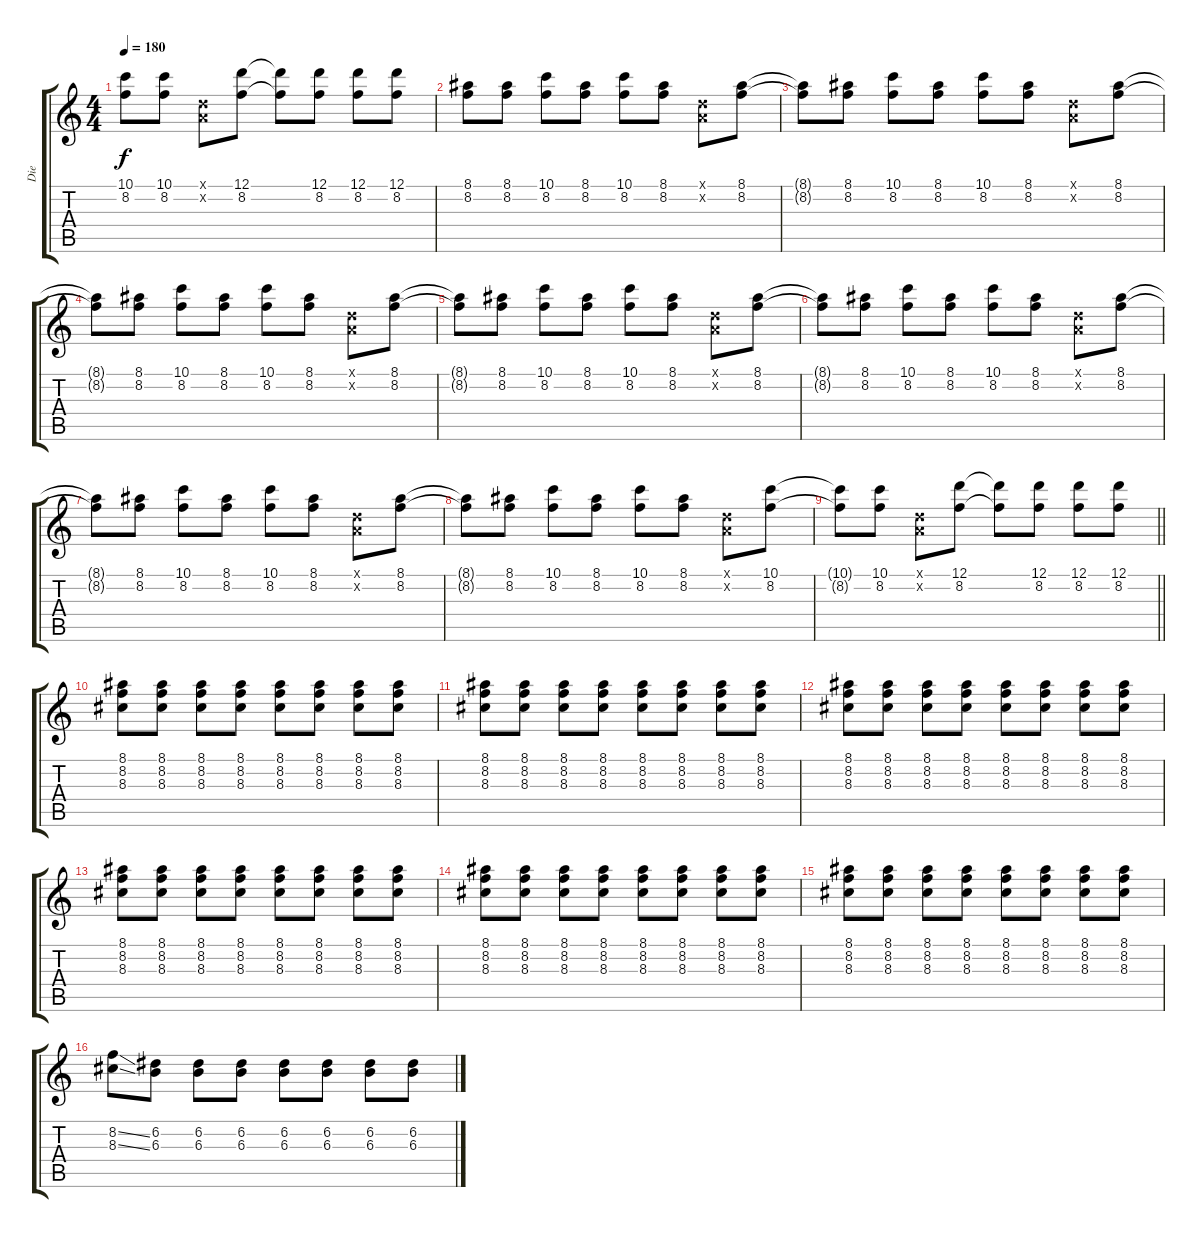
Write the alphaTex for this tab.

\track ("Die" "Die") {instrument distortionguitar}
\staff {score tabs}
\tuning (D4 A3 F3 C3 G2 D2) {hide}
\ts (4 4)
\tempo 180
\clef g2
\ks c
(10.1{t} 8.2{t}).8{dy f} (10.1 8.2).8 (0.1{x} 0.2{x}).8 (12.1 8.2).8 (12.1{t} 8.2{t}).8 (12.1 8.2).8 (12.1 8.2).8 (12.1 8.2).8 |
(8.1 8.2).8 (8.1 8.2).8 (10.1 8.2).8 (8.1 8.2).8 (10.1 8.2).8 (8.1 8.2).8 (0.1{x} 0.2{x}).8 (8.1 8.2).8 |
(8.1{t} 8.2{t}).8 (8.1 8.2).8 (10.1 8.2).8 (8.1 8.2).8 (10.1 8.2).8 (8.1 8.2).8 (0.1{x} 0.2{x}).8 (8.1 8.2).8 |
(8.1{t} 8.2{t}).8 (8.1 8.2).8 (10.1 8.2).8 (8.1 8.2).8 (10.1 8.2).8 (8.1 8.2).8 (0.1{x} 0.2{x}).8 (8.1 8.2).8 |
(8.1{t} 8.2{t}).8 (8.1 8.2).8 (10.1 8.2).8 (8.1 8.2).8 (10.1 8.2).8 (8.1 8.2).8 (0.1{x} 0.2{x}).8 (8.1 8.2).8 |
(8.1{t} 8.2{t}).8 (8.1 8.2).8 (10.1 8.2).8 (8.1 8.2).8 (10.1 8.2).8 (8.1 8.2).8 (0.1{x} 0.2{x}).8 (8.1 8.2).8 |
(8.1{t} 8.2{t}).8 (8.1 8.2).8 (10.1 8.2).8 (8.1 8.2).8 (10.1 8.2).8 (8.1 8.2).8 (0.1{x} 0.2{x}).8 (8.1 8.2).8 |
(8.1{t} 8.2{t}).8 (8.1 8.2).8 (10.1 8.2).8 (8.1 8.2).8 (10.1 8.2).8 (8.1 8.2).8 (0.1{x} 0.2{x}).8 (10.1 8.2).8 |
\barLineRight lightlight
(10.1{t} 8.2{t}).8 (10.1 8.2).8 (0.1{x} 0.2{x}).8 (12.1 8.2).8 (12.1{t} 8.2{t}).8 (12.1 8.2).8 (12.1 8.2).8 (12.1 8.2).8 |
(8.1 8.2 8.3).8 (8.1 8.2 8.3).8 (8.1 8.2 8.3).8 (8.1 8.2 8.3).8 (8.1 8.2 8.3).8 (8.1 8.2 8.3).8 (8.1 8.2 8.3).8 (8.1 8.2 8.3).8 |
(8.1 8.2 8.3).8 (8.1 8.2 8.3).8 (8.1 8.2 8.3).8 (8.1 8.2 8.3).8 (8.1 8.2 8.3).8 (8.1 8.2 8.3).8 (8.1 8.2 8.3).8 (8.1 8.2 8.3).8 |
(8.1 8.2 8.3).8 (8.1 8.2 8.3).8 (8.1 8.2 8.3).8 (8.1 8.2 8.3).8 (8.1 8.2 8.3).8 (8.1 8.2 8.3).8 (8.1 8.2 8.3).8 (8.1 8.2 8.3).8 |
(8.1 8.2 8.3).8 (8.1 8.2 8.3).8 (8.1 8.2 8.3).8 (8.1 8.2 8.3).8 (8.1 8.2 8.3).8 (8.1 8.2 8.3).8 (8.1 8.2 8.3).8 (8.1 8.2 8.3).8 |
(8.1 8.2 8.3).8 (8.1 8.2 8.3).8 (8.1 8.2 8.3).8 (8.1 8.2 8.3).8 (8.1 8.2 8.3).8 (8.1 8.2 8.3).8 (8.1 8.2 8.3).8 (8.1 8.2 8.3).8 |
(8.1 8.2 8.3).8 (8.1 8.2 8.3).8 (8.1 8.2 8.3).8 (8.1 8.2 8.3).8 (8.1 8.2 8.3).8 (8.1 8.2 8.3).8 (8.1 8.2 8.3).8 (8.1 8.2 8.3).8 |
(8.2{ss} 8.3{ss}).8 (6.2 6.3).8 (6.2 6.3).8 (6.2 6.3).8 (6.2 6.3).8 (6.2 6.3).8 (6.2 6.3).8 (6.2 6.3).8
